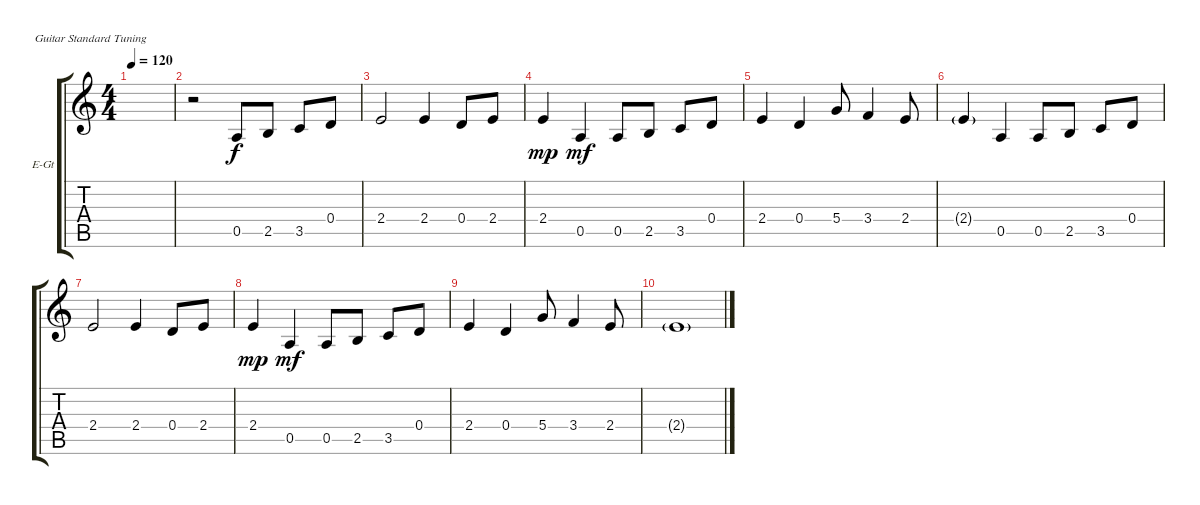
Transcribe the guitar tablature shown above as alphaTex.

\defaultSystemsLayout 4
\bracketExtendMode groupsimilarinstruments
\firstSystemTrackNameOrientation horizontal
\otherSystemsTrackNameOrientation horizontal
\track ("Г. Каспарян (Overdriwe)" "E-Gt") {instrument overdrivenguitar}
\staff {score tabs}
\tuning (E4 B3 G3 D3 A2 E2)
\ts (4 4)
\tempo 120
\clef g2
\scale
0.333333
\ks c
|
r.2 0.5.8 2.5.8 3.5.8 0.4.8 |
2.4.2 2.4.4 0.4.8 2.4.8 |
2.4.4{dy mp} 0.5.4{dy mf} 0.5.8 2.5.8 3.5.8 0.4.8 |
2.4.4 0.4.4 5.4.8 3.4.4 2.4.8 |
2.4{g}.4 0.5.4 0.5.8 2.5.8 3.5.8 0.4.8 |
2.4.2 2.4.4 0.4.8 2.4.8 |
2.4.4{dy mp} 0.5.4{dy mf} 0.5.8 2.5.8 3.5.8 0.4.8 |
2.4.4 0.4.4 5.4.8 3.4.4 2.4.8 |
2.4{g}.1
